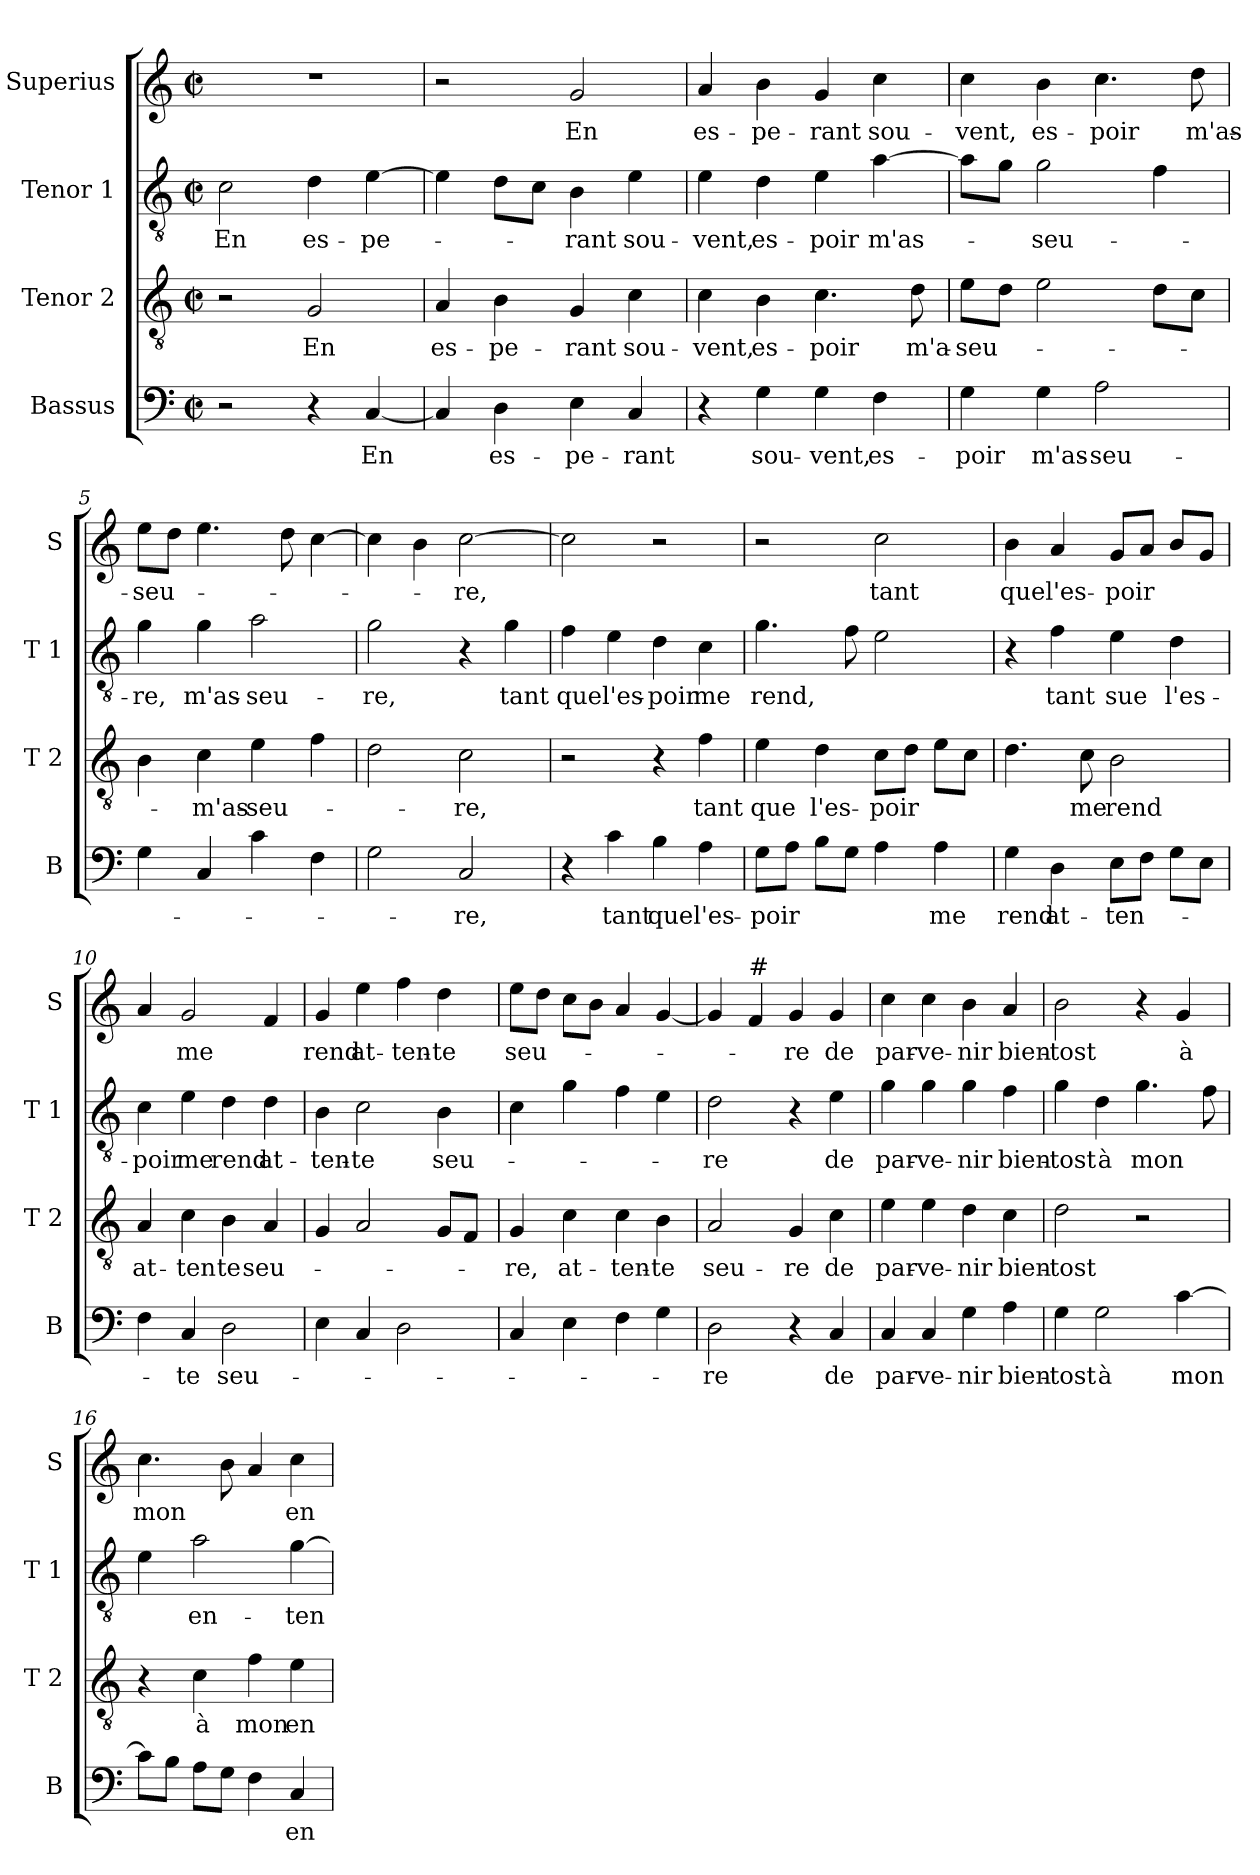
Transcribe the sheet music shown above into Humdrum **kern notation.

**kern	**text	**kern	**text	**kern	**text	**kern	**text
*part4	*part4	*part3	*part3	*part2	*part2	*part1	*part1
*staff4	*staff4	*staff3	*staff3	*staff2	*staff2	*staff1	*staff1
*I"Bassus	*	*I"Tenor 2	*	*I"Tenor 1	*	*I"Superius	*
*I'B	*	*I'T 2	*	*I'T 1	*	*I'S	*
*clefF4	*	*clefGv2	*	*clefGv2	*	*clefG2	*
*k[]	*	*k[]	*	*k[]	*	*k[]	*
*C:	*	*C:	*	*C:	*	*C:	*
*M2/2	*	*M2/2	*	*M2/2	*	*M2/2	*
*met(c|)	*	*met(c|)	*	*met(c|)	*	*met(c|)	*
=1	=1	=1	=1	=1	=1	=1	=1
2r	.	2r	.	2c\	En	1r	.
4r	.	2G/	En	4d\	es-	.	.
[4C/	En	.	.	[4e\	-pe-	.	.
=2	=2	=2	=2	=2	=2	=2	=2
4C/]	.	4A/	es-	4e\]	.	2r	.
4D\	es-	4B\	-pe-	8d\L	.	.	.
.	.	.	.	8c\J	.	.	.
4E\	-pe-	4G/	-rant	4B\	-rant	2g/	En
4C/	-rant	4c\	sou-	4e\	sou-	.	.
=3	=3	=3	=3	=3	=3	=3	=3
4r	.	4c\	-vent,	4e\	-vent,	4a/	es-
4G\	sou-	4B\	es-	4d\	es-	4b\	-pe-
4G\	-vent,	4.c\	-poir	4e\	-poir	4g/	-rant
4F\	es-	.	.	[4a\	m'as-	4cc\	sou-
.	.	8d\	m'a-	.	.	.	.
=4	=4	=4	=4	=4	=4	=4	=4
4G\	-poir	8e\L	-seu-	8a\L]	.	4cc\	-vent,
.	.	8d\J	.	8g\J	.	.	.
4G\	m'as-	2e\	.	2g\	-seu-	4b\	es-
2A\	-seu-	.	.	.	.	4.cc\	-poir
.	.	8d\L	.	4f\	.	.	.
.	.	8c\J	.	.	.	8dd\	m'as-
!!LO:LB:g=z
=5	=5	=5	=5	=5	=5	=5	=5
4G\	.	4B\	.	4g\	-re,	8ee\L	-seu-
.	.	.	.	.	.	8dd\J	.
4C/	.	4c\	-m'as-	4g\	m'as-	4.ee\	.
4c\	.	4e\	-seu-	2a\	-seu-	.	.
.	.	.	.	.	.	8dd\	.
4F\	.	4f\	.	.	.	[4cc\	.
=6	=6	=6	=6	=6	=6	=6	=6
2G\	.	2d\	.	2g\	-re,	4cc\]	.
.	.	.	.	.	.	4b\	.
2C/	-re,	2c\	-re,	4r	.	[2cc\	-re,
.	.	.	.	4g\	tant	.	.
=7	=7	=7	=7	=7	=7	=7	=7
4r	.	2r	.	4f\	que	2cc\]	.
4c\	tant	.	.	4e\	l'es-	.	.
4B\	que	4r	.	4d\	-poir	2r	.
4A\	l'es-	4f\	tant	4c\	me	.	.
=8	=8	=8	=8	=8	=8	=8	=8
8G\L	-poir	4e\	que	4.g\	rend,	2r	.
8A\J	.	.	.	.	.	.	.
8B\L	.	4d\	l'es-	.	.	.	.
8G\J	.	.	.	8f\	.	.	.
4A\	.	8c\L	-poir	2e\	.	2cc\	tant
.	.	8d\J	.	.	.	.	.
4A\	me	8e\L	.	.	.	.	.
.	.	8c\J	.	.	.	.	.
=9	=9	=9	=9	=9	=9	=9	=9
4G\	rend	4.d\	.	4r	.	4b\	que
4D\	at-	.	.	4f\	tant	4a/	l'es-
.	.	8c\	me	.	.	.	.
8E\L	-ten-	2B\	rend	4e\	sue	8g/L	-poir
8F\J	.	.	.	.	.	8a/J	.
8G\L	.	.	.	4d\	l'es-	8b/L	.
8E\J	.	.	.	.	.	8g/J	.
!!LO:LB:g=z
=10	=10	=10	=10	=10	=10	=10	=10
4F\	.	4A/	at-	4c\	-poir	4a/	.
4C/	-te	4c\	-ten	4e\	me	2g/	me
2D\	seu-	4B\	te	4d\	rend	.	.
.	.	4A/	seu-	4d\	at-	4f/	.
=11	=11	=11	=11	=11	=11	=11	=11
4E\	.	4G/	.	4B\	-ten-	4g/	rend
4C/	.	2A/	.	2c\	-te	4ee\	at-
2D\	.	.	.	.	.	4ff\	-ten-
.	.	8G/L	.	4B\	seu-	4dd\	-te
.	.	8F/J	.	.	.	.	.
=12	=12	=12	=12	=12	=12	=12	=12
4C/	.	4G/	-re,	4c\	.	8ee\L	seu-
.	.	.	.	.	.	8dd\J	.
4E\	.	4c\	at-	4g\	.	8cc\L	.
.	.	.	.	.	.	8b\J	.
4F\	.	4c\	-ten-	4f\	.	4a/	.
4G\	.	4B\	-te	4e\	.	[4g/	.
=13	=13	=13	=13	=13	=13	=13	=13
2D\	-re	2A/	seu-	2d\	-re	4g/]	.
!	!	!	!	!	!	!LO:TX:a:t=#	!
.	.	.	.	.	.	4f/	.
4r	.	4G/	-re	4r	.	4g/	-re
4C/	de	4c\	de	4e\	de	4g/	de
=14	=14	=14	=14	=14	=14	=14	=14
4C/	par-	4e\	par-	4g\	par-	4cc\	par-
4C/	-ve-	4e\	-ve-	4g\	-ve-	4cc\	-ve-
4G\	-nir	4d\	-nir	4g\	-nir	4b\	-nir
4A\	bien-	4c\	bien-	4f\	bien-	4a/	bien-
=15	=15	=15	=15	=15	=15	=15	=15
4G\	-tost	2d\	-tost	4g\	-tost	2b\	-tost
2G\	à	.	.	4d\	à	.	.
.	.	2r	.	4.g\	mon	4r	.
[4c\	mon	.	.	.	.	4g/	à
.	.	.	.	8f\	.	.	.
!!LO:PB:g=z
=16	=16	=16	=16	=16	=16	=16	=16
8c\L]	.	4r	.	4e\	.	4.cc\	mon
8B\J	.	.	.	.	.	.	.
8A\L	.	4c\	à	2a\	en-	.	.
8G\J	.	.	.	.	.	8b\	.
4F\	.	4f\	mon	.	.	4a/	.
4C/	en-	4e\	en-	[4g\	-ten-	4cc\	en-
=	=	=	=	=	=	=	=
*-	*-	*-	*-	*-	*-	*-	*-
